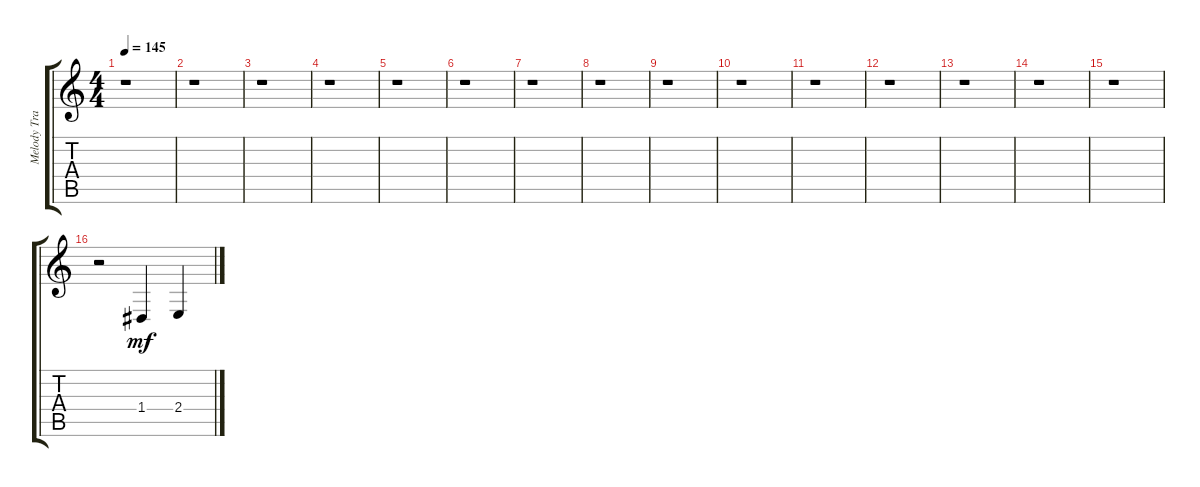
\track ("Melody Track" "Melody Tra") {instrument tenorsax}
\staff {score tabs}
\tuning (E4 B3 G3 D3 A2 E2) {hide}
\ts (4 4)
\tempo 145
\clef g2
\ks c
r.1{dy mf instrument tenorsax} |
r.1 |
r.1 |
r.1 |
r.1 |
r.1 |
r.1 |
r.1 |
r.1 |
r.1 |
r.1 |
r.1 |
r.1 |
r.1 |
r.1 |
r.2 1.4.4 2.4.4
